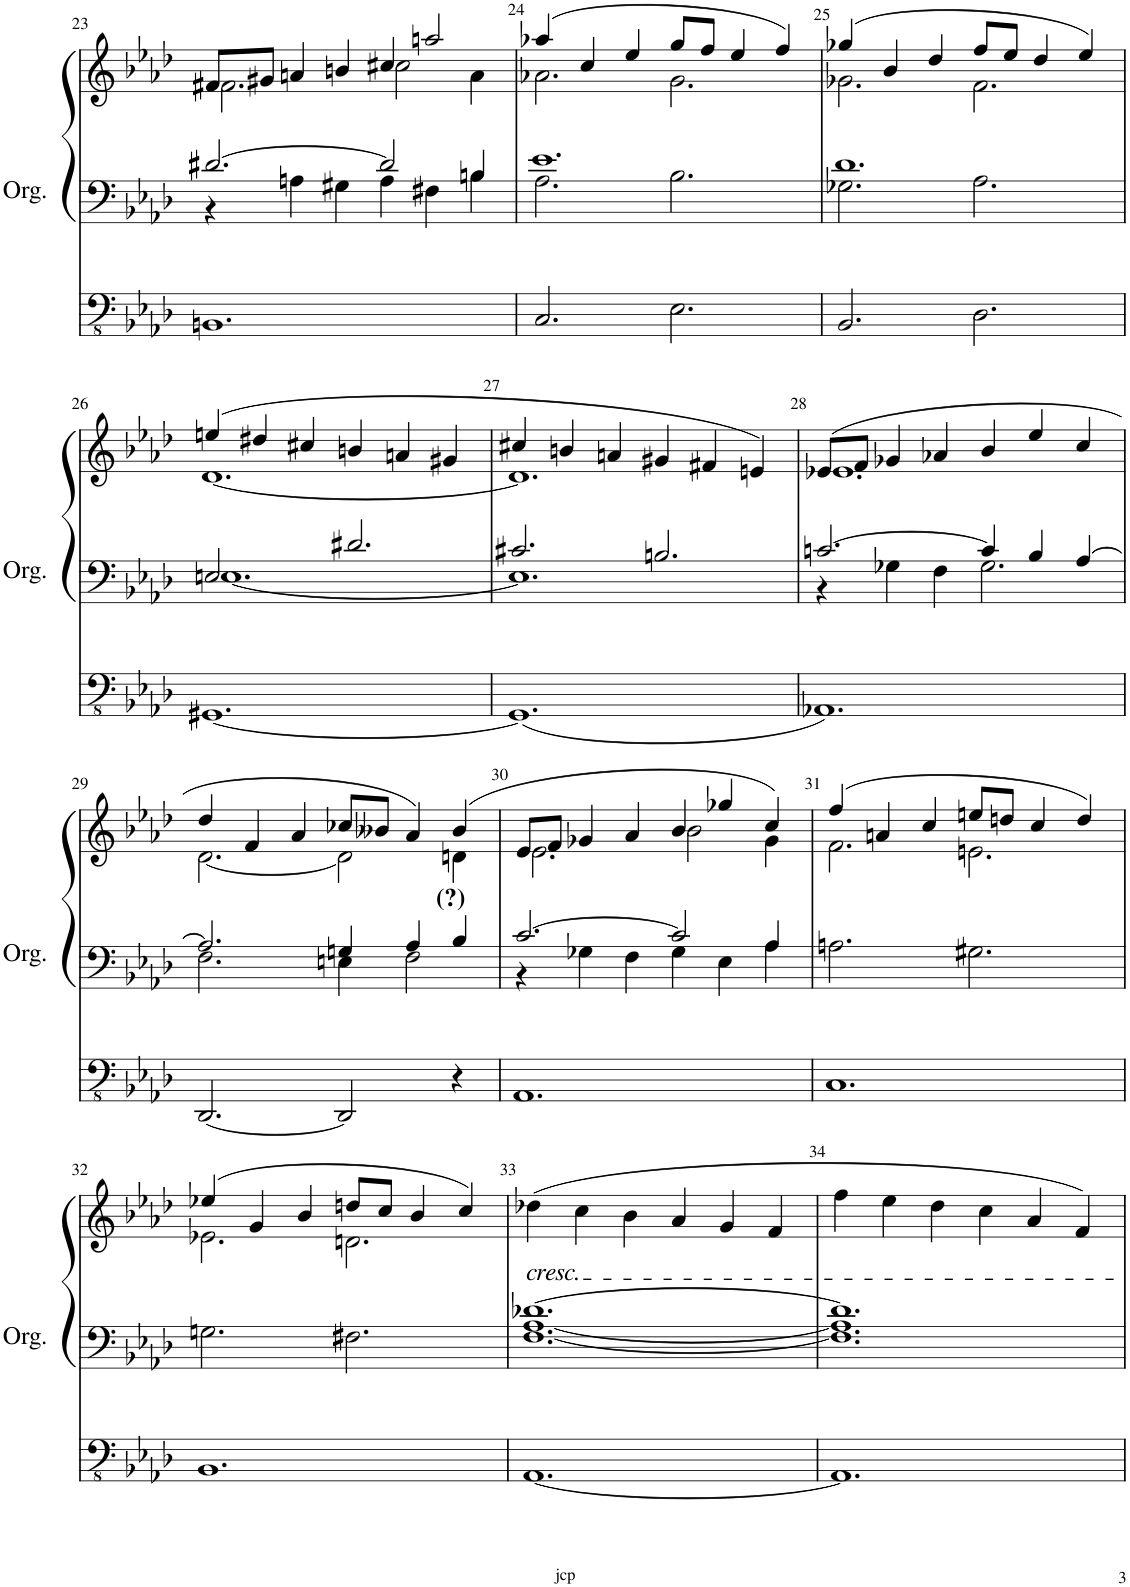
**kern	**kern	**kern
*part1	*part1	*part1
*staff3	*staff2	*staff1
*I"Orgue à tuyaux	*	*
*I'Org.	*	*
!!LO:PB:g=z
*clefFv4	*clefF4	*clefG2
*k[b-e-a-d-]	*k[b-e-a-d-]	*k[b-e-a-d-]
*M6/4	*M6/4	*M6/4
=23	=23	=23
*	*^	*^
1.BBBn	[2.d#X/	4r	8f#X/L	2.f#\
.	.	.	8g#X/J	.
.	.	4An\	4an/	.
.	.	4G#X\	4bn/	.
.	2d#/]	4A\	4cc#X/	2cc#\
.	.	4F#X\	2aan/	.
.	4Bn/	4Bn\	.	4a\
=24	=24	=24	=24	=24
2.CC/	1.e-	2.A-\	(4aa-X/	2.a-X\
.	.	.	4cc/	.
.	.	.	4ee-/	.
2.EE-\	.	2.B-\	8gg/L	2.g\
.	.	.	8ff/J	.
.	.	.	4ee-/	.
.	.	.	4ff/)	.
=25	=25	=25	=25	=25
2.BBB-/	1.d-	2.G-X\	(4gg-X/	2.g-X\
.	.	.	4b-/	.
.	.	.	4dd-/	.
2.DD-\	.	2.A-\	8ff/L	2.f\
.	.	.	8ee-/J	.
.	.	.	4dd-/	.
.	.	.	4ee-/)	.
!!LO:LB:g=z	!!
=26	=26	=26	=26	=26
[1.GGG#X	2.En/	[1.E	(4een/	[1.d-
.	.	.	4dd#X/	.
.	.	.	4cc#X/	.
.	2.d#X/	.	4bn/	.
.	.	.	4an/	.
.	.	.	4g#X/	.
=27	=27	=27	=27	=27
1.GGG#]	2.c#X/	1.E]	4cc#X/	1.d-]
.	.	.	4bn/	.
.	.	.	4an/	.
.	2.Bn/	.	4g#X/	.
.	.	.	4f#X/	.
.	.	.	4en/)	.
=28	=28	=28	=28	=28
1.AAA-X	[2.cn/	4r	(8e-/L	1.e-X
.	.	.	8f/J	.
.	.	4G-X\	4g-X/	.
.	.	4F\	4a-X/	.
.	4c/]	2.G-\	4b-/	.
.	4B-/	.	4ee-/	.
.	[4A-/	.	4cc/	.
!!LO:LB:g=z	!!
=29	=29	=29	=29	=29
[2.DDD-/	2.A-/]	2.F\	4dd-/	[2.d-\
.	.	.	4f/	.
.	.	.	4a-/	.
2DDD-/]	4Gn/	4En\	8cc-X/L	2d-\]
.	.	.	8b--X/J	.
.	4A-/	2F\	4a-/)	.
!	!LO:TX:a:B:t=(?)	!	!	!
4r	4B-/	.	(4b--/	4dn\
=30	=30	=30	=30	=30
1.AAA-	[2.c/	4r	8e-/L	2.e-\
.	.	.	8f/J	.
.	.	4G-X\	4g-X/	.
.	.	4F\	4a-/	.
.	2c/]	4G-\	4b-/	2b-\
.	.	4E-\	4gg-X/	.
.	4A-/	4A-\	4cc/)	4g-\
*	*v	*v	*	*
=31	=31	=31	=31
1.CC	2.An\	(4ff/	2.f\
.	.	4an/	.
.	.	4cc/	.
.	2.G#X\	8een/L	2.en\
.	.	8ddn/J	.
.	.	4cc/	.
.	.	4dd/)	.
!!LO:LB:g=z	!!
=32	=32	=32	=32
1.BBB-	2.Gn\	(4ee-X/	2.e-X\
.	.	4g/	.
.	.	4b-/	.
.	2.F#X\	8ddn/L	2.dn\
.	.	8cc/J	.
.	.	4b-/	.
.	.	4cc/)	.
*	*	*v	*v
=33	=33	=33
*	*^	*
!	!	!	!LO:TX:b:i:t=cresc.
[1.AAA-	[1.d-X	[1.F [1.A-	(4dd-X\
.	.	.	4cc\
.	.	.	4b-\
.	.	.	4a-/
.	.	.	4g/
.	.	.	4f/
=34	=34	=34	=34
1.AAA-]	1.d-]	1.F] 1.A-]	4ff\
.	.	.	4ee-\
.	.	.	4dd-\
.	.	.	4cc\
.	.	.	4a-/
.	.	.	4f/)
*	*v	*v	*
=	=	=
*-	*-	*-
